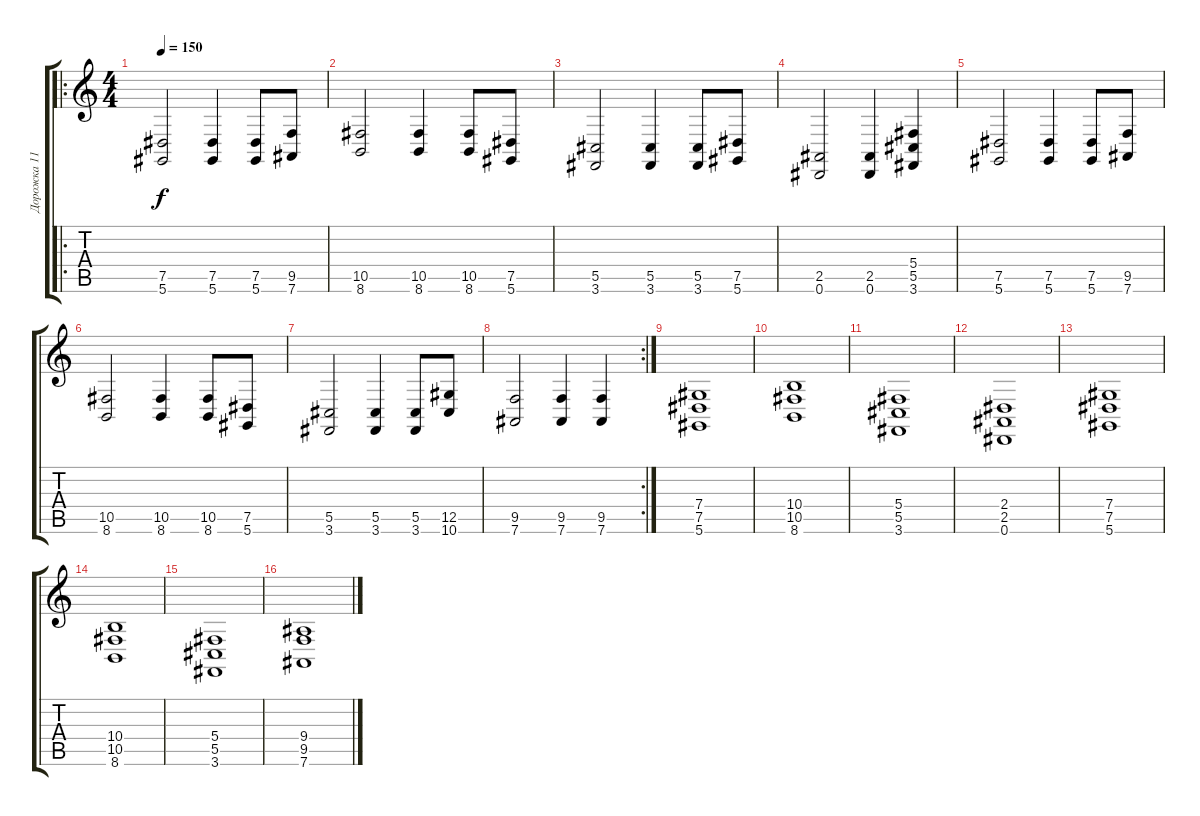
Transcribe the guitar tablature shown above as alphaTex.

\track ("Дорожка 11" "Дорожка 11") {instrument stringensemble1}
\staff {score tabs}
\tuning (Eb4 Bb3 Gb3 Db3 Ab2 Eb2) {hide}
\ro
\ts (4 4)
\tempo 150
\clef g2
\ks c
(7.5 5.6).2{dy f} (7.5 5.6).4 (7.5 5.6).8 (9.5 7.6).8 |
(10.5 8.6).2 (10.5 8.6).4 (10.5 8.6).8 (7.5 5.6).8 |
(5.5 3.6).2 (5.5 3.6).4 (5.5 3.6).8 (7.5 5.6).8 |
(2.5 0.6).2 (2.5 0.6).4 (5.4 5.5 3.6).4 |
(7.5 5.6).2 (7.5 5.6).4 (7.5 5.6).8 (9.5 7.6).8 |
(10.5 8.6).2 (10.5 8.6).4 (10.5 8.6).8 (7.5 5.6).8 |
(5.5 3.6).2 (5.5 3.6).4 (5.5 3.6).8 (12.5 10.6).8 |
\rc 2
(9.5 7.6).2 (9.5 7.6).4 (9.5 7.6).4 |
(7.4 7.5 5.6).1 |
(10.4 10.5 8.6).1 |
(5.4 5.5 3.6).1 |
(2.4 2.5 0.6).1 |
(7.4 7.5 5.6).1 |
(10.4 10.5 8.6).1 |
(5.4 5.5 3.6).1 |
(9.4 9.5 7.6).1
